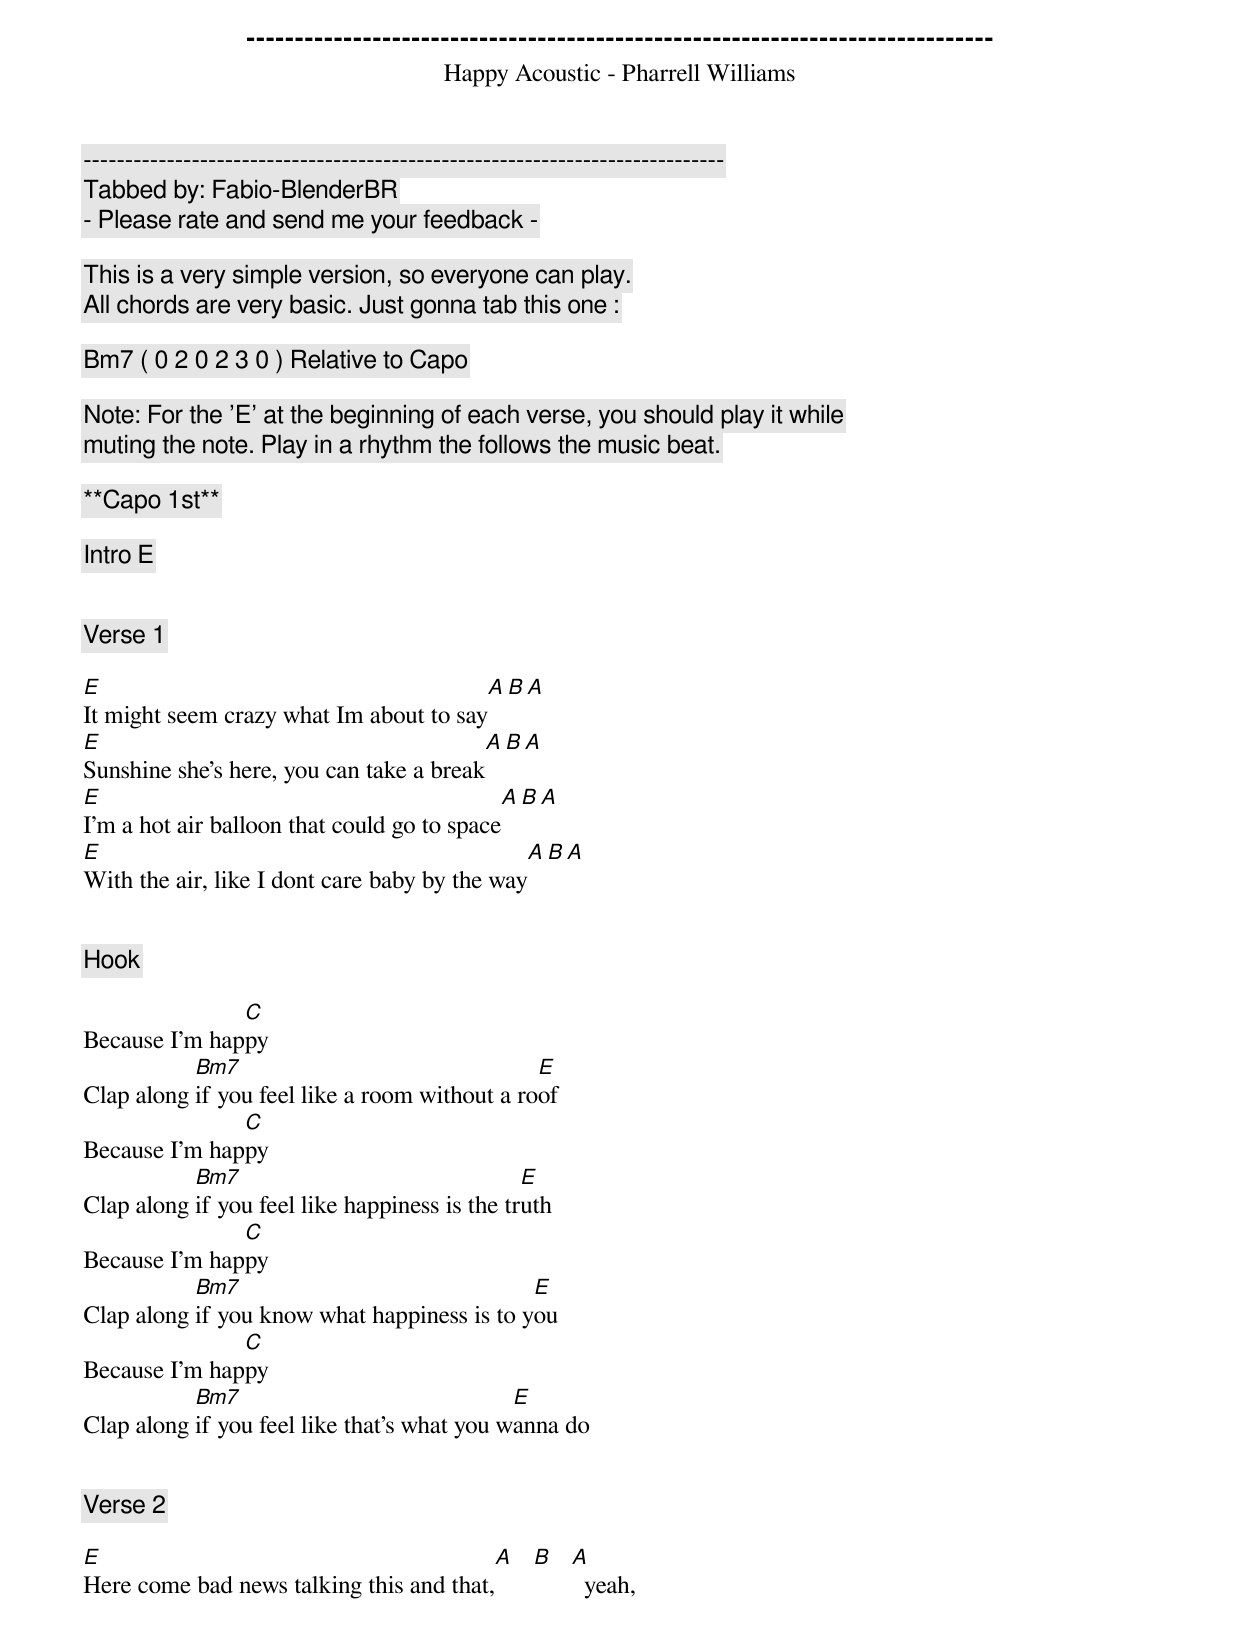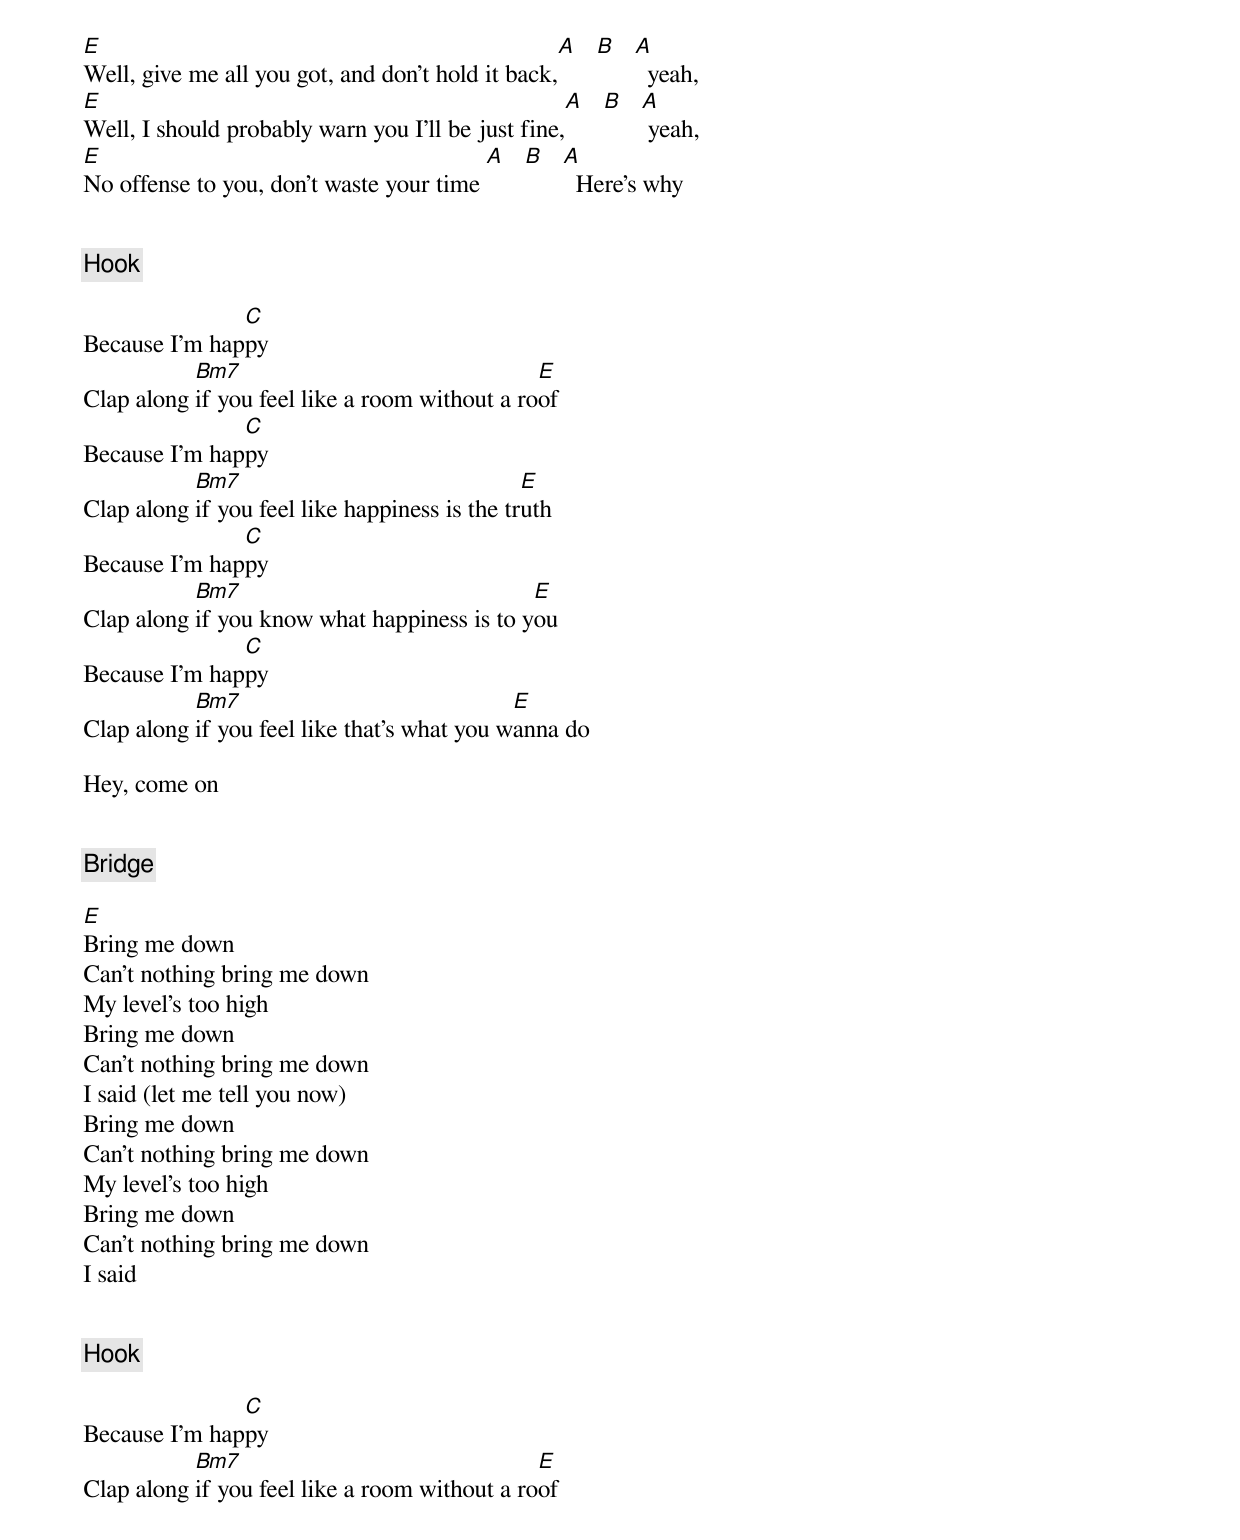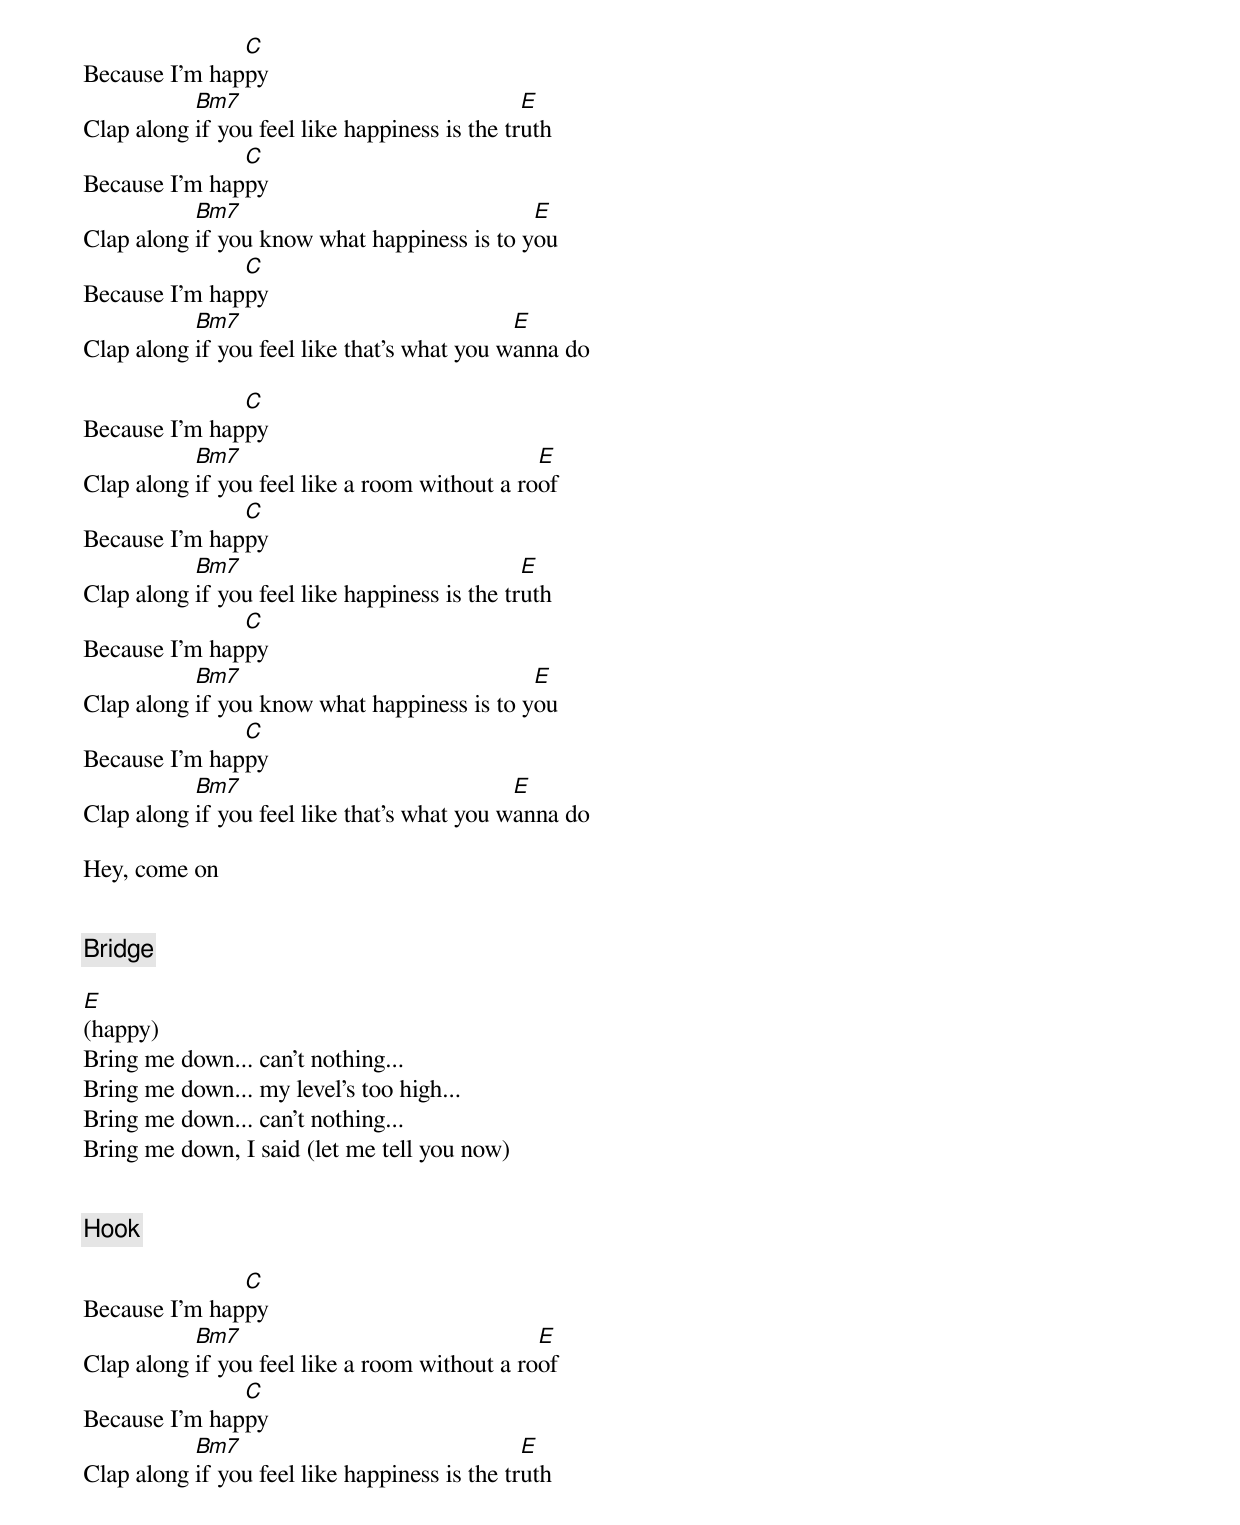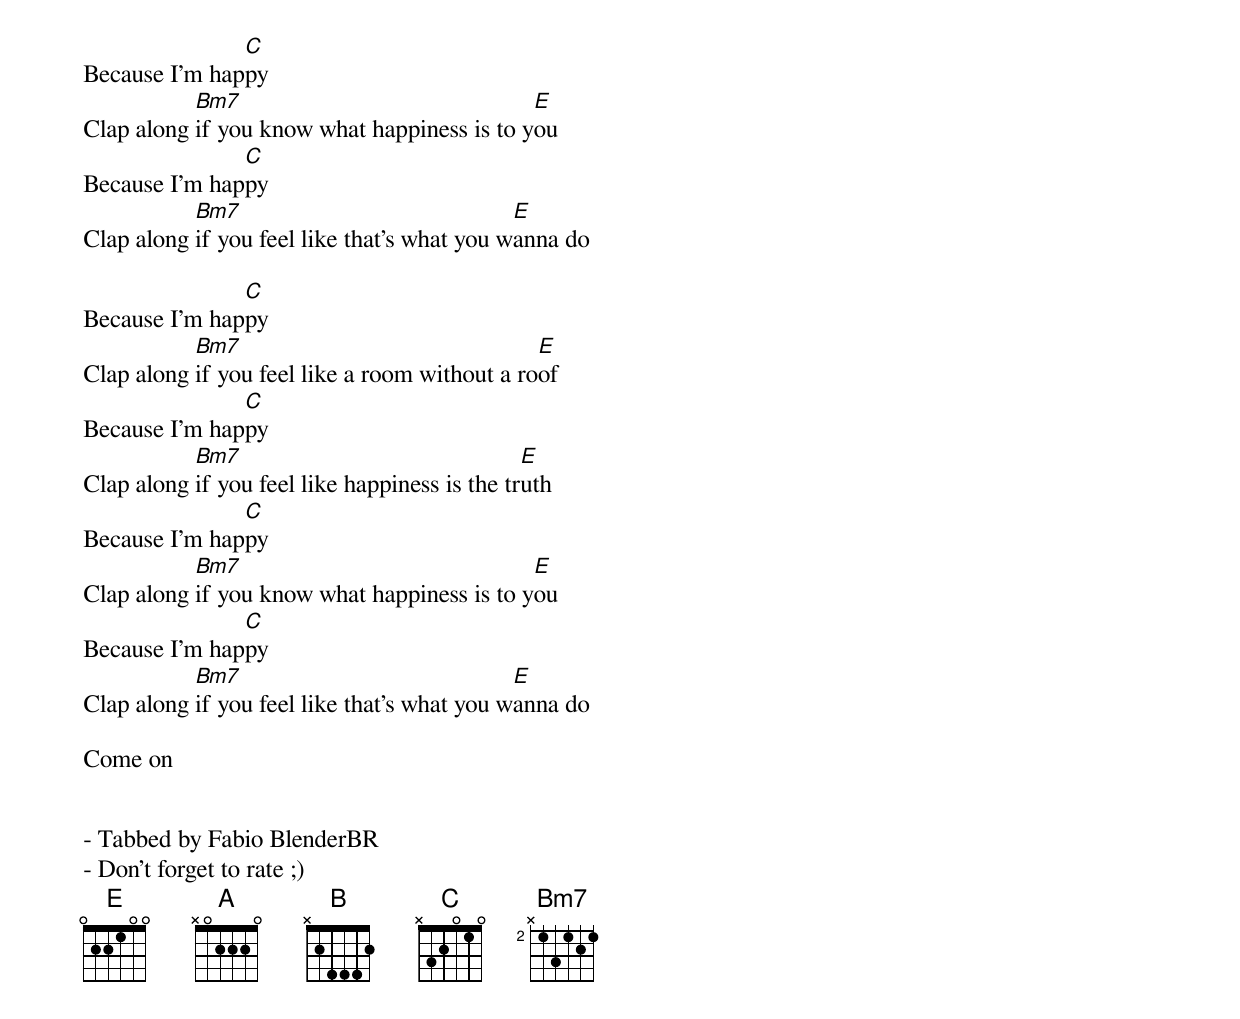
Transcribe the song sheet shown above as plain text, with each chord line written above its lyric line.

-----------------------------------------------------------------------------
                    Happy Acoustic - Pharrell Williams
-----------------------------------------------------------------------------
Tabbed by: Fabio-BlenderBR
- Please rate and send me your feedback -

This is a very simple version, so everyone can play.
All chords are very basic. Just gonna tab this one :

Bm7 ( 0 2 0 2 3 0 ) [Relative to Capo]

Note: For the 'E' at the beginning of each verse, you should play it while
muting the note. Play in a rhythm the follows the music beat.

                  **Capo 1st**

[Intro] E


[Verse 1]

E                                        A  B  A
It might seem crazy what Im about to say
E                                         A  B  A
Sunshine she's here, you can take a break
E                                            A  B  A
I'm a hot air balloon that could go to space
E                                              A  B  A
With the air, like I dont care baby by the way


[Hook]

               C
Because I'm happy
           Bm7                                 E
Clap along if you feel like a room without a roof
               C
Because I'm happy
           Bm7                                 E
Clap along if you feel like happiness is the truth
               C
Because I'm happy
           Bm7                               E
Clap along if you know what happiness is to you
               C
Because I'm happy
           Bm7                               E
Clap along if you feel like that's what you wanna do


[Verse 2]

E                                        A  B  A
Here come bad news talking this and that,        yeah,
E                                                 A  B  A
Well, give me all you got, and don't hold it back,        yeah,
E                                                  A  B  A
Well, I should probably warn you I'll be just fine,       yeah,
E                                        A  B  A
No offense to you, don't waste your time         Here's why


[Hook]

               C
Because I'm happy
           Bm7                                 E
Clap along if you feel like a room without a roof
               C
Because I'm happy
           Bm7                                 E
Clap along if you feel like happiness is the truth
               C
Because I'm happy
           Bm7                               E
Clap along if you know what happiness is to you
               C
Because I'm happy
           Bm7                               E
Clap along if you feel like that's what you wanna do

Hey, come on


[Bridge]

E
Bring me down
Can't nothing bring me down
My level's too high
Bring me down
Can't nothing bring me down
I said (let me tell you now)
Bring me down
Can't nothing bring me down
My level's too high
Bring me down
Can't nothing bring me down
I said


[Hook]

               C
Because I'm happy
           Bm7                                 E
Clap along if you feel like a room without a roof
               C
Because I'm happy
           Bm7                                 E
Clap along if you feel like happiness is the truth
               C
Because I'm happy
           Bm7                               E
Clap along if you know what happiness is to you
               C
Because I'm happy
           Bm7                               E
Clap along if you feel like that's what you wanna do

               C
Because I'm happy
           Bm7                                 E
Clap along if you feel like a room without a roof
               C
Because I'm happy
           Bm7                                 E
Clap along if you feel like happiness is the truth
               C
Because I'm happy
           Bm7                               E
Clap along if you know what happiness is to you
               C
Because I'm happy
           Bm7                               E
Clap along if you feel like that's what you wanna do

Hey, come on


[Bridge]

E
(happy)
Bring me down... can't nothing...
Bring me down... my level's too high...
Bring me down... can't nothing...
Bring me down, I said (let me tell you now)


[Hook]

               C
Because I'm happy
           Bm7                                 E
Clap along if you feel like a room without a roof
               C
Because I'm happy
           Bm7                                 E
Clap along if you feel like happiness is the truth
               C
Because I'm happy
           Bm7                               E
Clap along if you know what happiness is to you
               C
Because I'm happy
           Bm7                               E
Clap along if you feel like that's what you wanna do

               C
Because I'm happy
           Bm7                                 E
Clap along if you feel like a room without a roof
               C
Because I'm happy
           Bm7                                 E
Clap along if you feel like happiness is the truth
               C
Because I'm happy
           Bm7                               E
Clap along if you know what happiness is to you
               C
Because I'm happy
           Bm7                               E
Clap along if you feel like that's what you wanna do

Come on


- Tabbed by Fabio BlenderBR
- Don't forget to rate ;)
